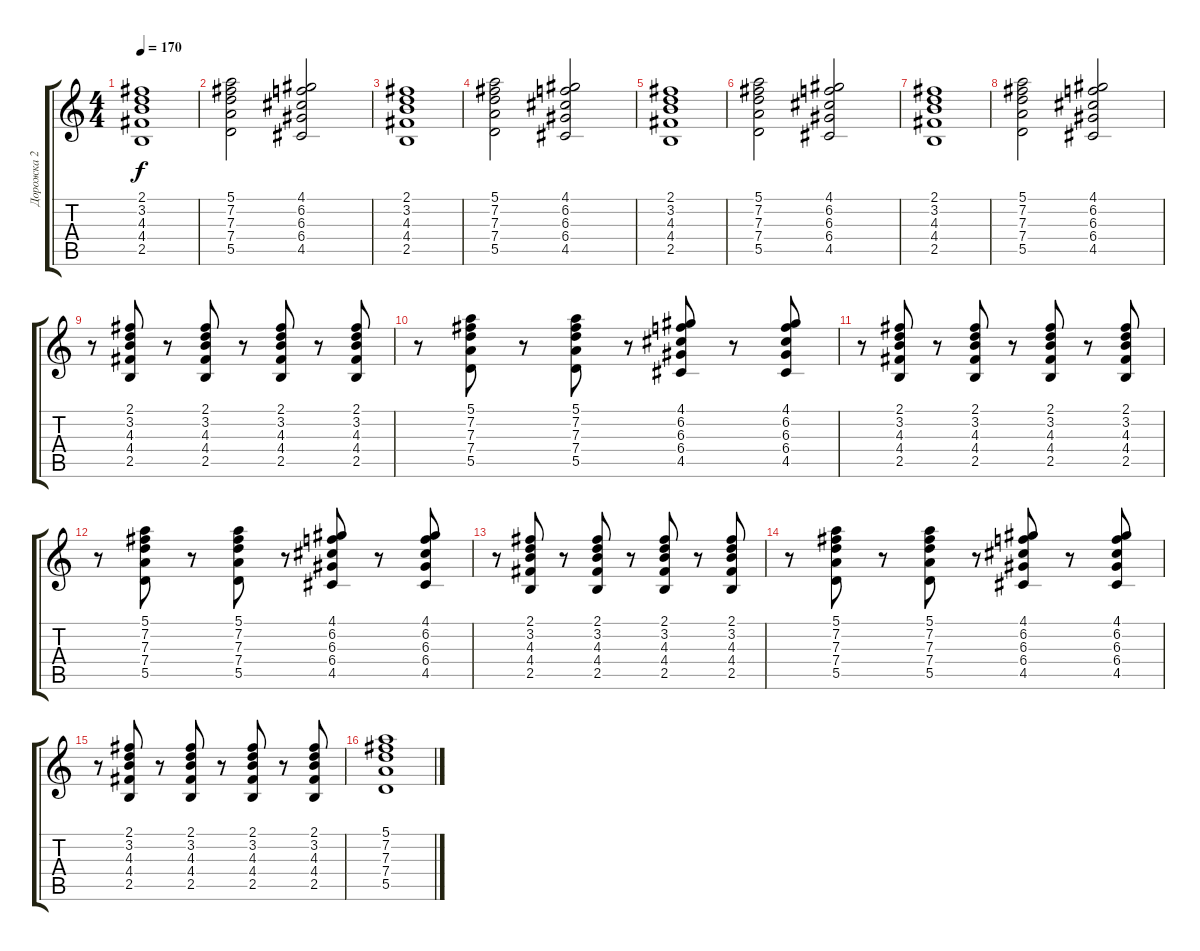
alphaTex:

\track ("Дорожка 2" "Дорожка 2") {instrument electricguitarclean}
\staff {score tabs}
\tuning (E4 B3 G3 D3 A2 E2) {hide}
\ts (4 4)
\tempo 170
\clef g2
\ks c
(2.1 3.2 4.3 4.4 2.5).1{dy f instrument electricguitarclean} |
(5.1 7.2 7.3 7.4 5.5).2 (4.1 6.2 6.3 6.4 4.5).2 |
(2.1 3.2 4.3 4.4 2.5).1 |
(5.1 7.2 7.3 7.4 5.5).2 (4.1 6.2 6.3 6.4 4.5).2 |
(2.1 3.2 4.3 4.4 2.5).1 |
(5.1 7.2 7.3 7.4 5.5).2 (4.1 6.2 6.3 6.4 4.5).2 |
(2.1 3.2 4.3 4.4 2.5).1 |
(5.1 7.2 7.3 7.4 5.5).2 (4.1 6.2 6.3 6.4 4.5).2 |
r.8 (2.1 3.2 4.3 4.4 2.5).8 r.8 (2.1 3.2 4.3 4.4 2.5).8 r.8 (2.1 3.2 4.3 4.4 2.5).8 r.8 (2.1 3.2 4.3 4.4 2.5).8 |
r.8 (5.1 7.2 7.3 7.4 5.5).8 r.8 (5.1 7.2 7.3 7.4 5.5).8 r.8 (4.1 6.2 6.3 6.4 4.5).8 r.8 (4.1 6.2 6.3 6.4 4.5).8 |
r.8 (2.1 3.2 4.3 4.4 2.5).8 r.8 (2.1 3.2 4.3 4.4 2.5).8 r.8 (2.1 3.2 4.3 4.4 2.5).8 r.8 (2.1 3.2 4.3 4.4 2.5).8 |
r.8 (5.1 7.2 7.3 7.4 5.5).8 r.8 (5.1 7.2 7.3 7.4 5.5).8 r.8 (4.1 6.2 6.3 6.4 4.5).8 r.8 (4.1 6.2 6.3 6.4 4.5).8 |
r.8 (2.1 3.2 4.3 4.4 2.5).8 r.8 (2.1 3.2 4.3 4.4 2.5).8 r.8 (2.1 3.2 4.3 4.4 2.5).8 r.8 (2.1 3.2 4.3 4.4 2.5).8 |
r.8 (5.1 7.2 7.3 7.4 5.5).8 r.8 (5.1 7.2 7.3 7.4 5.5).8 r.8 (4.1 6.2 6.3 6.4 4.5).8 r.8 (4.1 6.2 6.3 6.4 4.5).8 |
r.8 (2.1 3.2 4.3 4.4 2.5).8 r.8 (2.1 3.2 4.3 4.4 2.5).8 r.8 (2.1 3.2 4.3 4.4 2.5).8 r.8 (2.1 3.2 4.3 4.4 2.5).8 |
(5.1 7.2 7.3 7.4 5.5).1
